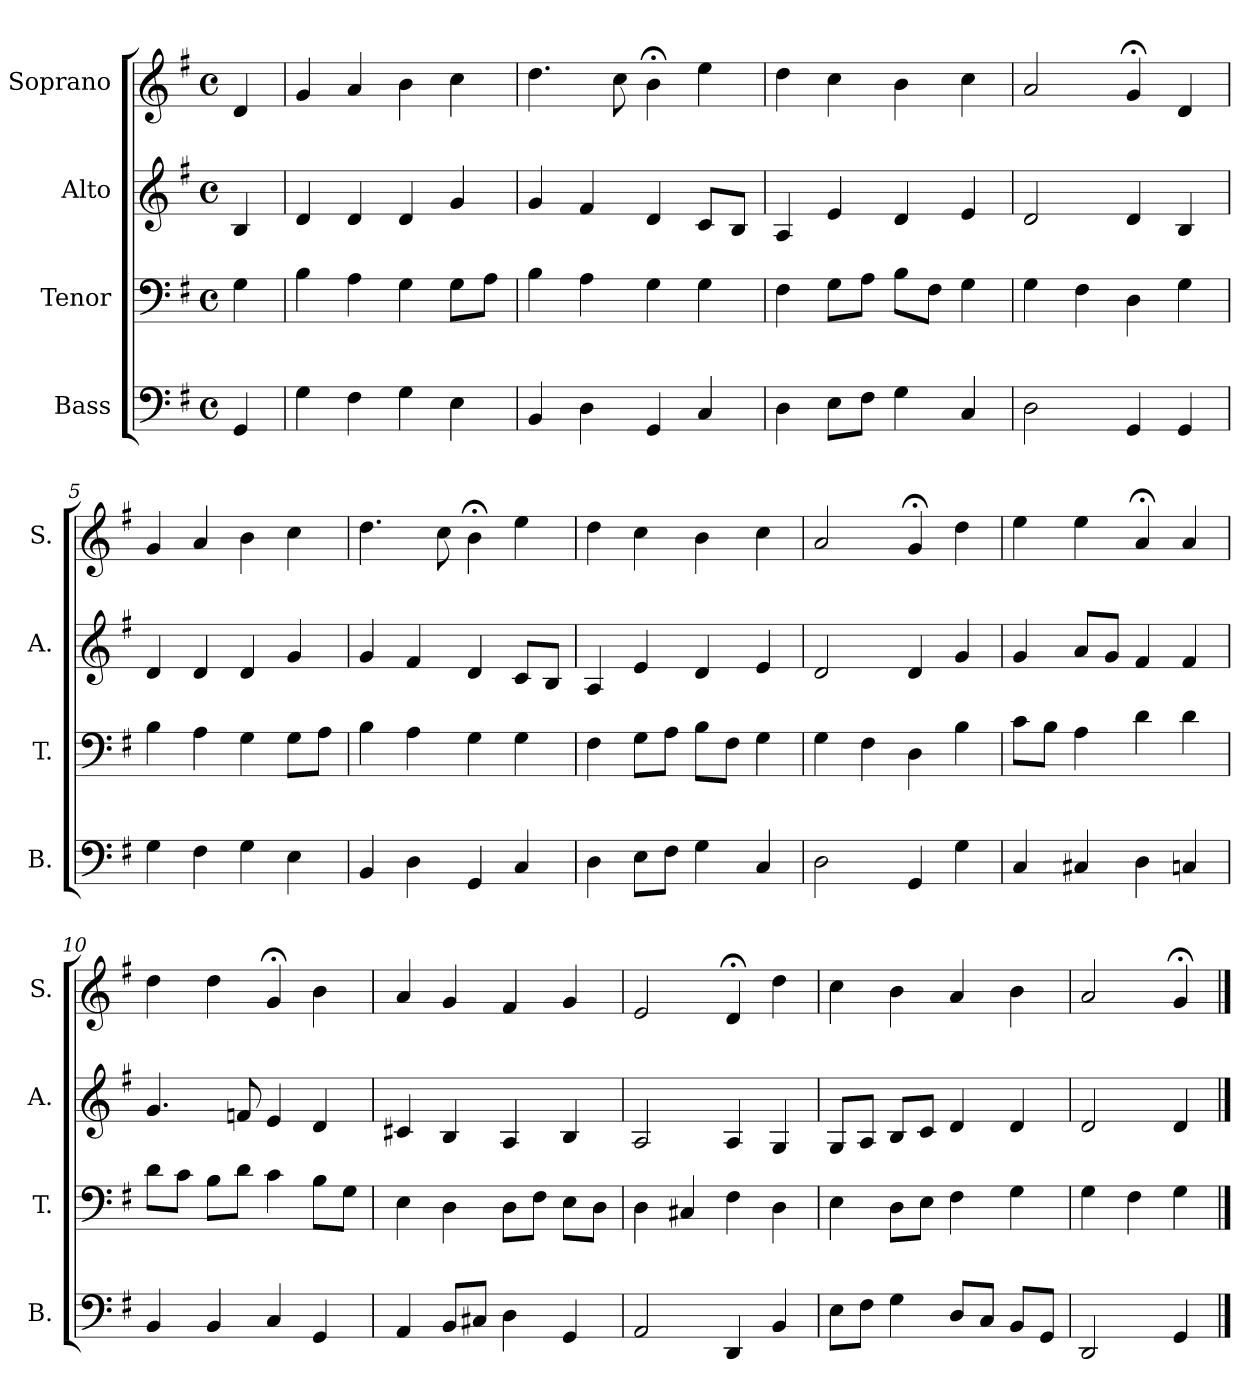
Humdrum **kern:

**kern	**kern	**kern	**kern
*part4	*part3	*part2	*part1
*staff4	*staff3	*staff2	*staff1
*I"Bass	*I"Tenor	*I"Alto	*I"Soprano
*I'B.	*I'T.	*I'A.	*I'S.
*clefF4	*clefF4	*clefG2	*clefG2
*k[f#]	*k[f#]	*k[f#]	*k[f#]
*G:	*G:	*G:	*G:
*M4/4	*M4/4	*M4/4	*M4/4
*met(c)	*met(c)	*met(c)	*met(c)
=	=	=	=
4GG/	4G\	4B/	4d/
=1	=1	=1	=1
4G\	4B\	4d/	4g/
4F#\	4A\	4d/	4a/
4G\	4G\	4d/	4b\
4E\	8G\L	4g/	4cc\
.	8A\J	.	.
=2	=2	=2	=2
4BB/	4B\	4g/	4.dd\
4D\	4A\	4f#/	.
.	.	.	8cc\
4GG/	4G\	4d/	4b;<\
4C/	4G\	8c/L	4ee\
.	.	8B/J	.
=3	=3	=3	=3
4D\	4F#\	4A/	4dd\
8E\L	8G\L	4e/	4cc\
8F#\J	8A\J	.	.
4G\	8B\L	4d/	4b\
.	8F#\J	.	.
4C/	4G\	4e/	4cc\
=4	=4	=4	=4
2D\	4G\	2d/	2a/
.	4F#\	.	.
4GG/	4D\	4d/	4g;</
4GG/	4G\	4B/	4d/
!!LO:LB:g=z
=5	=5	=5	=5
4G\	4B\	4d/	4g/
4F#\	4A\	4d/	4a/
4G\	4G\	4d/	4b\
4E\	8G\L	4g/	4cc\
.	8A\J	.	.
=6	=6	=6	=6
4BB/	4B\	4g/	4.dd\
4D\	4A\	4f#/	.
.	.	.	8cc\
4GG/	4G\	4d/	4b;<\
4C/	4G\	8c/L	4ee\
.	.	8B/J	.
=7	=7	=7	=7
4D\	4F#\	4A/	4dd\
8E\L	8G\L	4e/	4cc\
8F#\J	8A\J	.	.
4G\	8B\L	4d/	4b\
.	8F#\J	.	.
4C/	4G\	4e/	4cc\
=8	=8	=8	=8
2D\	4G\	2d/	2a/
.	4F#\	.	.
4GG/	4D\	4d/	4g;</
4G\	4B\	4g/	4dd\
=9	=9	=9	=9
4C/	8c\L	4g/	4ee\
.	8B\J	.	.
4C#X/	4A\	8a/L	4ee\
.	.	8g/J	.
4D\	4d\	4f#/	4a;</
4Cn/	4d\	4f#/	4a/
!!LO:LB:g=z
=10	=10	=10	=10
4BB/	8d\L	4.g/	4dd\
.	8c\J	.	.
4BB/	8B\L	.	4dd\
.	8d\J	8fn/	.
4C/	4c\	4e/	4g;</
4GG/	8B\L	4d/	4b\
.	8G\J	.	.
=11	=11	=11	=11
4AA/	4E\	4c#X/	4a/
8BB/L	4D\	4B/	4g/
8C#X/J	.	.	.
4D\	8D\L	4A/	4f#/
.	8F#\J	.	.
4GG/	8E\L	4B/	4g/
.	8D\J	.	.
=12	=12	=12	=12
2AA/	4D\	2A/	2e/
.	4C#X/	.	.
4DD/	4F#\	4A/	4d;</
4BB/	4D\	4G/	4dd\
=13	=13	=13	=13
8E\L	4E\	8G/L	4cc\
8F#\J	.	8A/J	.
4G\	8D\L	8B/L	4b\
.	8E\J	8c/J	.
8D/L	4F#\	4d/	4a/
8C/J	.	.	.
8BB/L	4G\	4d/	4b\
8GG/J	.	.	.
=14	=14	=14	=14
2DD/	4G\	2d/	2a/
.	4F#\	.	.
4GG/	4G\	4d/	4g;</
==	==	==	==
*-	*-	*-	*-
